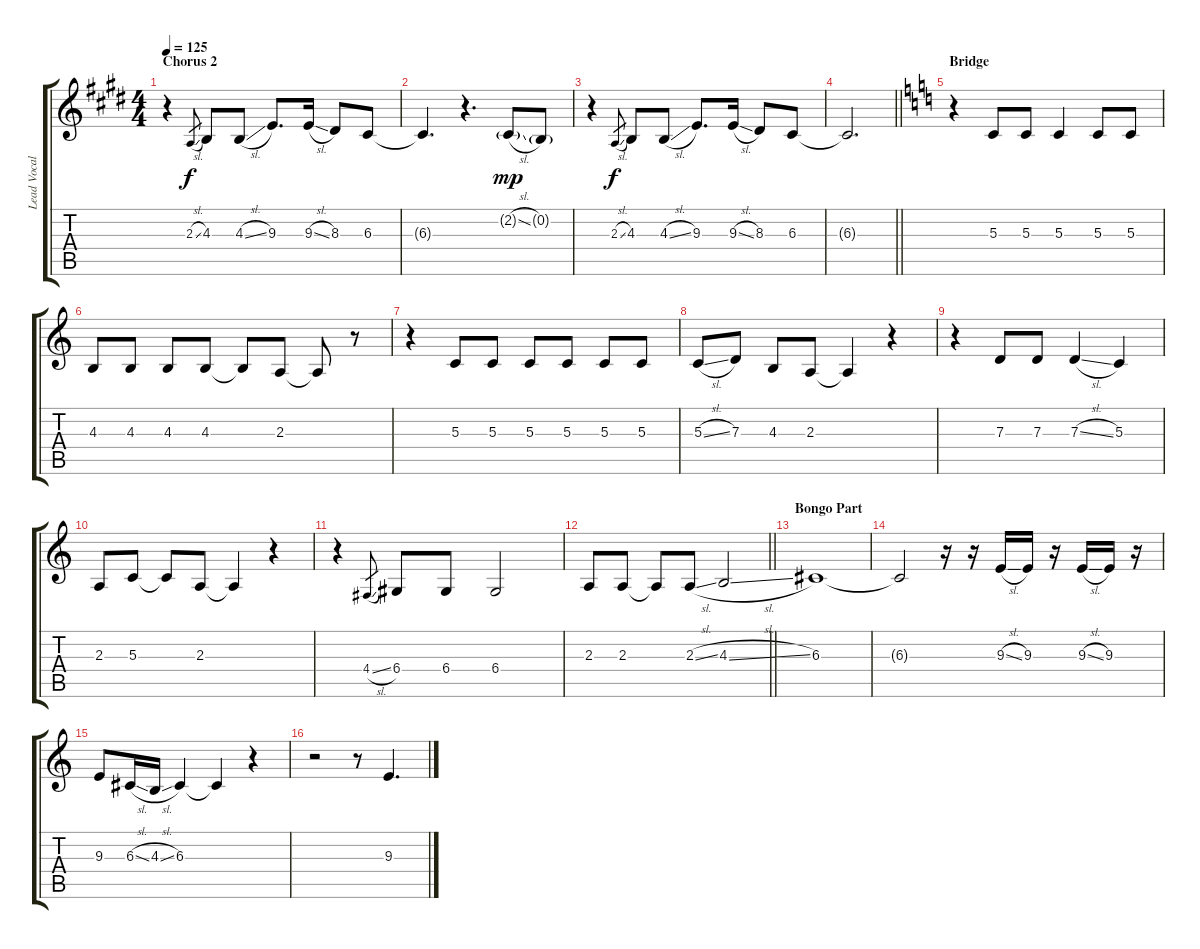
\track ("Lead Vocals / Synth" "Lead Vocal") {instrument trombone}
\staff {score tabs}
\tuning (E4 B3 G3 D3 A2 E2) {hide}
\ts (4 4)
\section ("" "Chorus 2")
\tempo 125
\clef g2
\ks c#minor
r.4{dy mp} 2.3{sl}.8{gr dy f} 4.3.8 4.3{sl}.8 9.3.8{d} 9.3{sl}.16 8.3.8 6.3.8 |
6.3{t}.4{d} r.4{d} 2.2{sl g}.8{dy mp} 0.2{g}.8 |
r.4 2.3{sl}.8{gr dy f} 4.3.8 4.3{sl}.8 9.3.8{d} 9.3{sl}.16 8.3.8 6.3.8 |
\barLineRight lightlight
6.3{t}.2{d} |
\section ("" "Bridge")
\ks c
r.4 5.3.8 5.3.8 5.3.4 5.3.8 5.3.8 |
4.3.8 4.3.8 4.3.8 4.3.8 4.3{t}.8 2.3.8 2.3{t}.8 r.8 |
r.4 5.3.8 5.3.8 5.3.8 5.3.8 5.3.8 5.3.8 |
5.3{sl}.8 7.3.8 4.3.8 2.3.8 2.3{t}.4 r.4 |
r.4 7.3.8 7.3.8 7.3{sl}.4 5.3.4 |
2.3.8 5.3.8 5.3{t}.8 2.3.8 2.3{t}.4 r.4 |
r.4 4.4{sl}.8{gr} 6.4.8 6.4.8 6.4.2 |
\barLineRight lightlight
2.3.8 2.3.8 2.3{t}.8 2.3{sl}.8 4.3{sl}.2 |
\section ("" "Bongo Part")
6.3.1 |
6.3{t}.2 r.16 r.16 9.3{sl}.16 9.3.16 r.16 9.3{sl}.16 9.3.16 r.16 |
9.3.8 6.3{sl}.16 4.3{sl}.16 6.3.4 6.3{t}.4 r.4 |
r.2 r.8 9.3.4{d}
